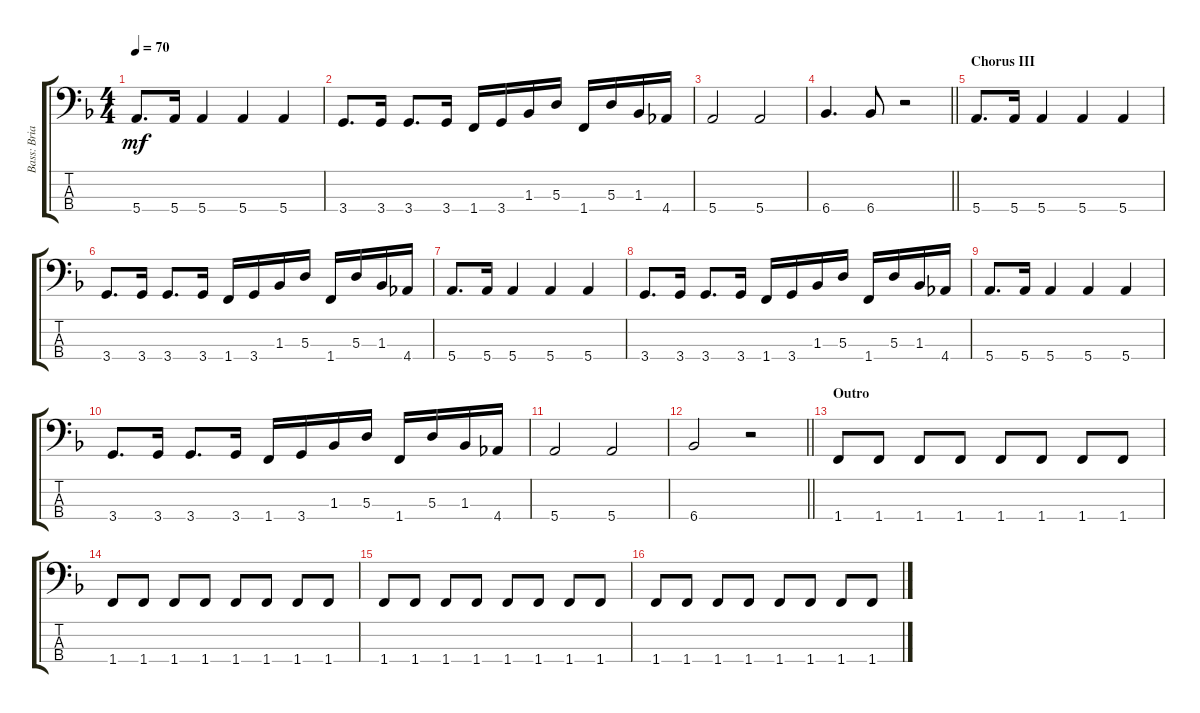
\track ("Bass: Brian" "Bass: Bria") {instrument electricbassfinger}
\staff {score tabs}
\tuning (G2 D2 A1 E1) {hide}
\ts (4 4)
\tempo 70
\clef f4
\ks f
5.4.8{d dy mf} 5.4.16 5.4.4 5.4.4 5.4.4 |
3.4.8{d} 3.4.16 3.4.8{d} 3.4.16 1.4.16 3.4.16 1.3.16 5.3.16 1.4.16 5.3.16 1.3.16 4.4.16 |
5.4.2 5.4.2 |
\barLineRight lightlight
6.4.4{d} 6.4.8 r.2 |
\section ("" "Chorus III")
5.4.8{d} 5.4.16 5.4.4 5.4.4 5.4.4 |
3.4.8{d} 3.4.16 3.4.8{d} 3.4.16 1.4.16 3.4.16 1.3.16 5.3.16 1.4.16 5.3.16 1.3.16 4.4.16 |
5.4.8{d} 5.4.16 5.4.4 5.4.4 5.4.4 |
3.4.8{d} 3.4.16 3.4.8{d} 3.4.16 1.4.16 3.4.16 1.3.16 5.3.16 1.4.16 5.3.16 1.3.16 4.4.16 |
5.4.8{d} 5.4.16 5.4.4 5.4.4 5.4.4 |
3.4.8{d} 3.4.16 3.4.8{d} 3.4.16 1.4.16 3.4.16 1.3.16 5.3.16 1.4.16 5.3.16 1.3.16 4.4.16 |
5.4.2 5.4.2 |
\barLineRight lightlight
6.4.2 r.2 |
\section ("" "Outro")
1.4.8 1.4.8 1.4.8 1.4.8 1.4.8 1.4.8 1.4.8 1.4.8 |
1.4.8 1.4.8 1.4.8 1.4.8 1.4.8 1.4.8 1.4.8 1.4.8 |
1.4.8 1.4.8 1.4.8 1.4.8 1.4.8 1.4.8 1.4.8 1.4.8 |
1.4.8 1.4.8 1.4.8 1.4.8 1.4.8 1.4.8 1.4.8 1.4.8
